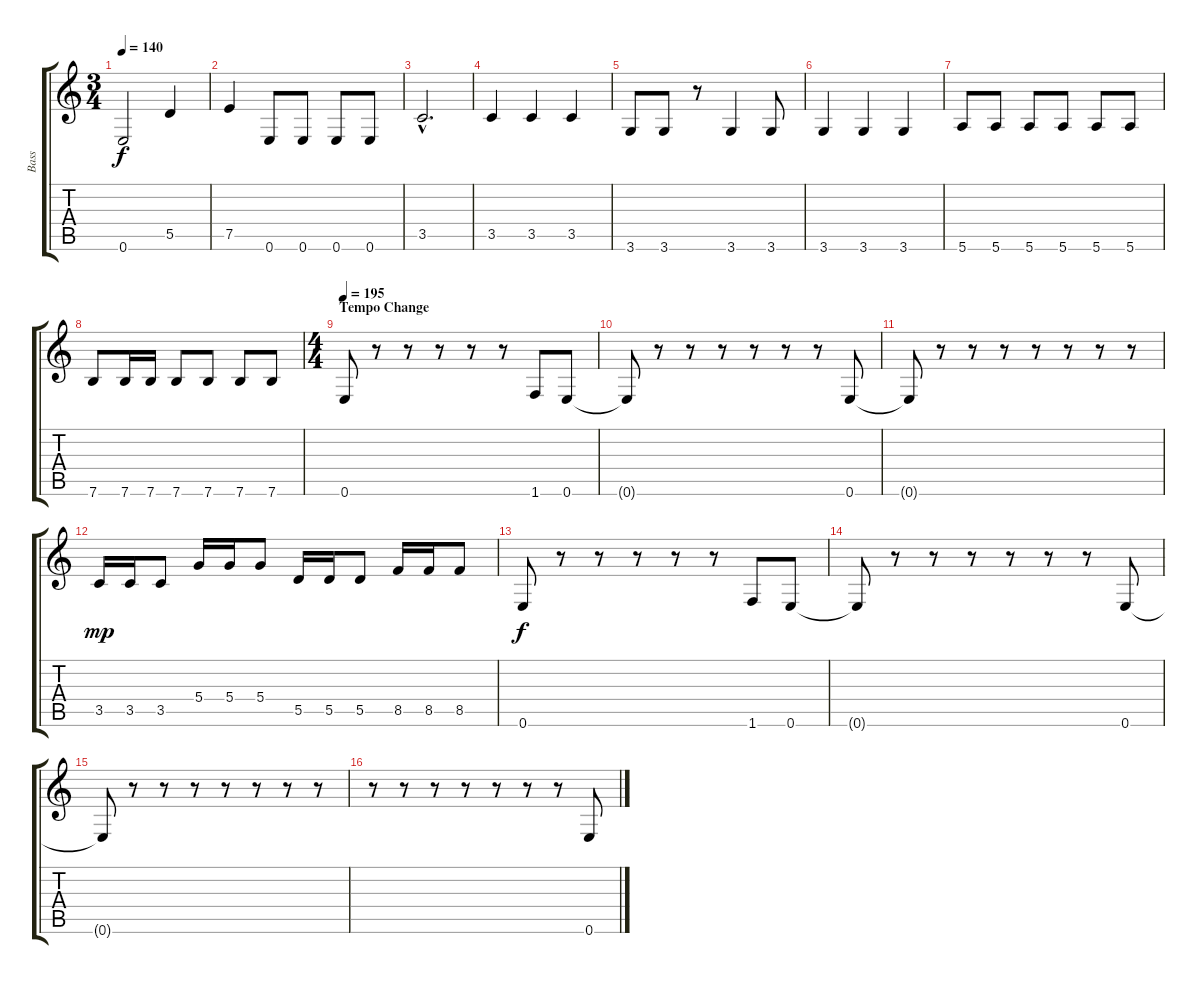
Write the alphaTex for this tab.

\track ("Bass" "Bass") {instrument electricbassfinger}
\staff {score tabs}
\tuning (E4 B3 G3 D3 A2 E2) {hide}
\ts (3 4)
\section ("" "")
\tempo 140
\clef g2
\ks c
0.6.2{dy f} 5.5.4 |
7.5.4 0.6.8 0.6.8 0.6.8 0.6.8 |
3.5{hac}.2{d} |
3.5.4 3.5.4 3.5.4 |
3.6.8 3.6.8 r.8 3.6.4 3.6.8 |
3.6.4 3.6.4 3.6.4 |
5.6.8 5.6.8 5.6.8 5.6.8 5.6.8 5.6.8 |
7.6.8 7.6.16 7.6.16 7.6.8 7.6.8 7.6.8 7.6.8 |
\ts (4 4)
\section ("" "Tempo Change")
\tempo 195
0.6.8 r.8 r.8 r.8 r.8 r.8 1.6.8 0.6.8 |
0.6{t}.8 r.8 r.8 r.8 r.8 r.8 r.8 0.6.8 |
0.6{t}.8 r.8 r.8 r.8 r.8 r.8 r.8 r.8 |
3.5.16{dy mp} 3.5.16 3.5.8 5.4.16 5.4.16 5.4.8 5.5.16 5.5.16 5.5.8 8.5.16 8.5.16 8.5.8 |
0.6.8{dy f} r.8 r.8 r.8 r.8 r.8 1.6.8 0.6.8 |
0.6{t}.8 r.8 r.8 r.8 r.8 r.8 r.8 0.6.8 |
0.6{t}.8 r.8 r.8 r.8 r.8 r.8 r.8 r.8 |
r.8 r.8 r.8 r.8 r.8 r.8 r.8 0.6.8
